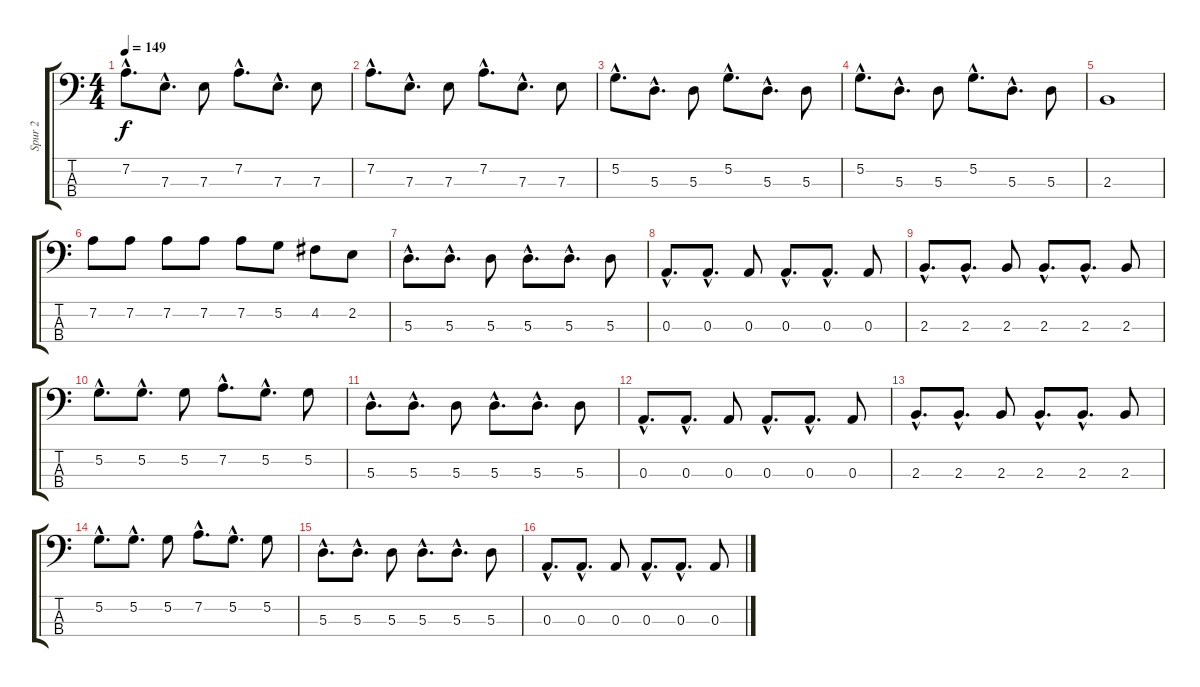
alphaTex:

\track ("Spur 2" "Spur 2") {instrument electricbassfinger}
\staff {score tabs}
\tuning (G2 D2 A1 E1) {hide}
\ts (4 4)
\tempo 149
\clef f4
\ks c
7.2{hac}.8{d dy f} 7.3{hac}.8{d} 7.3.8 7.2{hac}.8{d} 7.3{hac}.8{d} 7.3.8 |
7.2{hac}.8{d} 7.3{hac}.8{d} 7.3.8 7.2{hac}.8{d} 7.3{hac}.8{d} 7.3.8 |
5.2{hac}.8{d} 5.3{hac}.8{d} 5.3.8 5.2{hac}.8{d} 5.3{hac}.8{d} 5.3.8 |
5.2{hac}.8{d} 5.3{hac}.8{d} 5.3.8 5.2{hac}.8{d} 5.3{hac}.8{d} 5.3.8 |
2.3.1 |
7.2.8 7.2.8 7.2.8 7.2.8 7.2.8 5.2.8 4.2.8 2.2.8 |
5.3{hac}.8{d} 5.3{hac}.8{d} 5.3.8 5.3{hac}.8{d} 5.3{hac}.8{d} 5.3.8 |
0.3{hac}.8{d} 0.3{hac}.8{d} 0.3.8 0.3{hac}.8{d} 0.3{hac}.8{d} 0.3.8 |
2.3{hac}.8{d} 2.3{hac}.8{d} 2.3.8 2.3{hac}.8{d} 2.3{hac}.8{d} 2.3.8 |
5.2{hac}.8{d} 5.2{hac}.8{d} 5.2.8 7.2{hac}.8{d} 5.2{hac}.8{d} 5.2.8 |
5.3{hac}.8{d} 5.3{hac}.8{d} 5.3.8 5.3{hac}.8{d} 5.3{hac}.8{d} 5.3.8 |
0.3{hac}.8{d} 0.3{hac}.8{d} 0.3.8 0.3{hac}.8{d} 0.3{hac}.8{d} 0.3.8 |
2.3{hac}.8{d} 2.3{hac}.8{d} 2.3.8 2.3{hac}.8{d} 2.3{hac}.8{d} 2.3.8 |
5.2{hac}.8{d} 5.2{hac}.8{d} 5.2.8 7.2{hac}.8{d} 5.2{hac}.8{d} 5.2.8 |
5.3{hac}.8{d} 5.3{hac}.8{d} 5.3.8 5.3{hac}.8{d} 5.3{hac}.8{d} 5.3.8 |
0.3{hac}.8{d} 0.3{hac}.8{d} 0.3.8 0.3{hac}.8{d} 0.3{hac}.8{d} 0.3.8
